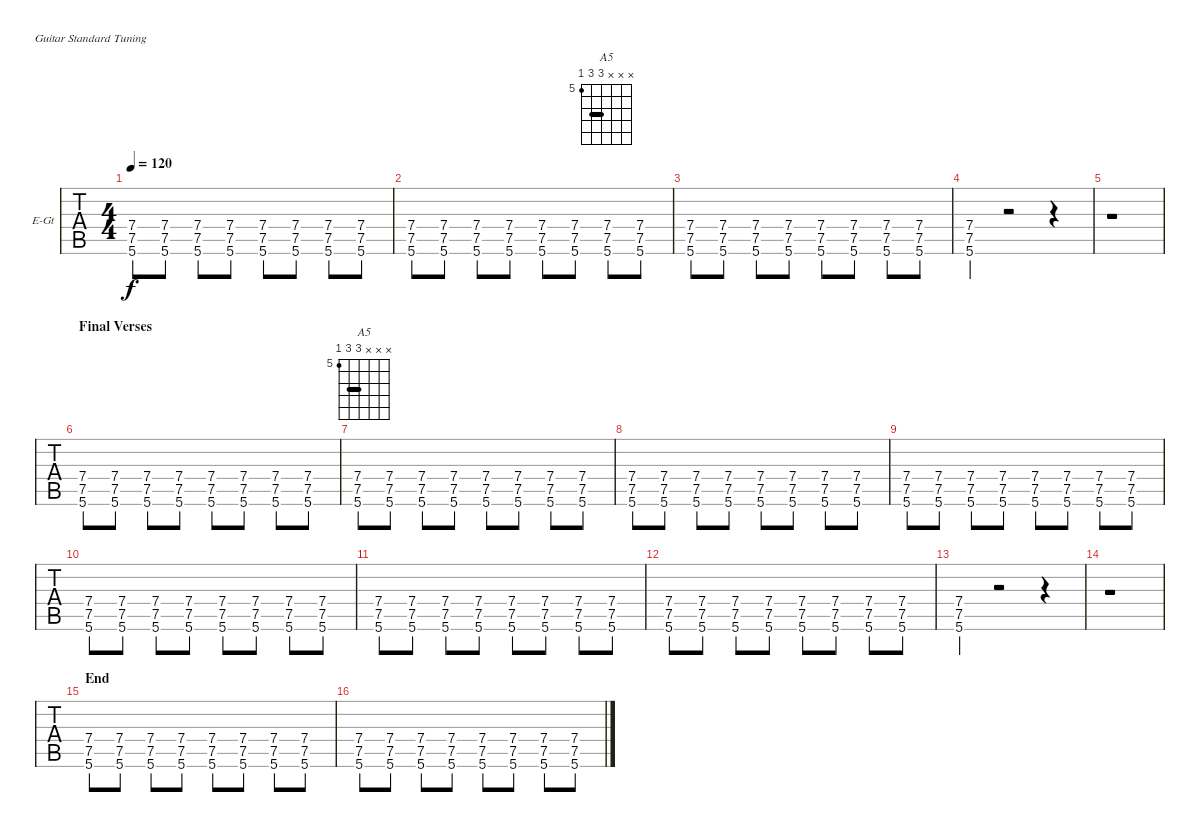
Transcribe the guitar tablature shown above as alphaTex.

\bracketExtendMode groupsimilarinstruments
\firstSystemTrackNameOrientation horizontal
\otherSystemsTrackNameOrientation horizontal
\chordDiagramsInScore
\track ("Guitar 2" "E-Gt") {instrument overdrivenguitar}
\staff {tabs}
\tuning (E4 B3 G3 D3 A2 E2)
\chord ("A5" x x x 7 7 5) {firstfret 5 showfingering false barre 7}
\ts (4 4)
\tempo 120
\clef g2
\ks c
(7.4 7.5 5.6).8{dy f} (7.4 7.5 5.6).8 (7.4 7.5 5.6).8 (7.4 7.5 5.6).8 (7.4 7.5 5.6).8 (7.4 7.5 5.6).8 (7.4 7.5 5.6).8 (7.4 7.5 5.6).8 |
(7.4 7.5 5.6).8 (7.4 7.5 5.6).8 (7.4 7.5 5.6).8 (7.4 7.5 5.6).8 (7.4 7.5 5.6).8 (7.4 7.5 5.6).8 (7.4 7.5 5.6).8 (7.4 7.5 5.6).8 |
(7.4 7.5 5.6).8 (7.4 7.5 5.6).8 (7.4 7.5 5.6).8 (7.4 7.5 5.6).8 (7.4 7.5 5.6).8 (7.4 7.5 5.6).8 (7.4 7.5 5.6).8 (7.4 7.5 5.6).8 |
(7.4 7.5 5.6).4 r.2 r.4 |
r.1 |
\section ("" "Final Verses")
(7.4 7.5 5.6).8 (7.4 7.5 5.6).8 (7.4 7.5 5.6).8 (7.4 7.5 5.6).8 (7.4 7.5 5.6).8 (7.4 7.5 5.6).8 (7.4 7.5 5.6).8 (7.4 7.5 5.6).8 |
(7.4 7.5 5.6).8{ch "A5"} (7.4 7.5 5.6).8 (7.4 7.5 5.6).8 (7.4 7.5 5.6).8 (7.4 7.5 5.6).8 (7.4 7.5 5.6).8 (7.4 7.5 5.6).8 (7.4 7.5 5.6).8 |
(7.4 7.5 5.6).8 (7.4 7.5 5.6).8 (7.4 7.5 5.6).8 (7.4 7.5 5.6).8 (7.4 7.5 5.6).8 (7.4 7.5 5.6).8 (7.4 7.5 5.6).8 (7.4 7.5 5.6).8 |
(7.4 7.5 5.6).8 (7.4 7.5 5.6).8 (7.4 7.5 5.6).8 (7.4 7.5 5.6).8 (7.4 7.5 5.6).8 (7.4 7.5 5.6).8 (7.4 7.5 5.6).8 (7.4 7.5 5.6).8 |
(7.4 7.5 5.6).8 (7.4 7.5 5.6).8 (7.4 7.5 5.6).8 (7.4 7.5 5.6).8 (7.4 7.5 5.6).8 (7.4 7.5 5.6).8 (7.4 7.5 5.6).8 (7.4 7.5 5.6).8 |
(7.4 7.5 5.6).8 (7.4 7.5 5.6).8 (7.4 7.5 5.6).8 (7.4 7.5 5.6).8 (7.4 7.5 5.6).8 (7.4 7.5 5.6).8 (7.4 7.5 5.6).8 (7.4 7.5 5.6).8 |
(7.4 7.5 5.6).8 (7.4 7.5 5.6).8 (7.4 7.5 5.6).8 (7.4 7.5 5.6).8 (7.4 7.5 5.6).8 (7.4 7.5 5.6).8 (7.4 7.5 5.6).8 (7.4 7.5 5.6).8 |
(7.4 7.5 5.6).4 r.2 r.4 |
r.1 |
\section ("" "End")
(7.4 7.5 5.6).8 (7.4 7.5 5.6).8 (7.4 7.5 5.6).8 (7.4 7.5 5.6).8 (7.4 7.5 5.6).8 (7.4 7.5 5.6).8 (7.4 7.5 5.6).8 (7.4 7.5 5.6).8 |
(7.4 7.5 5.6).8 (7.4 7.5 5.6).8 (7.4 7.5 5.6).8 (7.4 7.5 5.6).8 (7.4 7.5 5.6).8 (7.4 7.5 5.6).8 (7.4 7.5 5.6).8 (7.4 7.5 5.6).8
